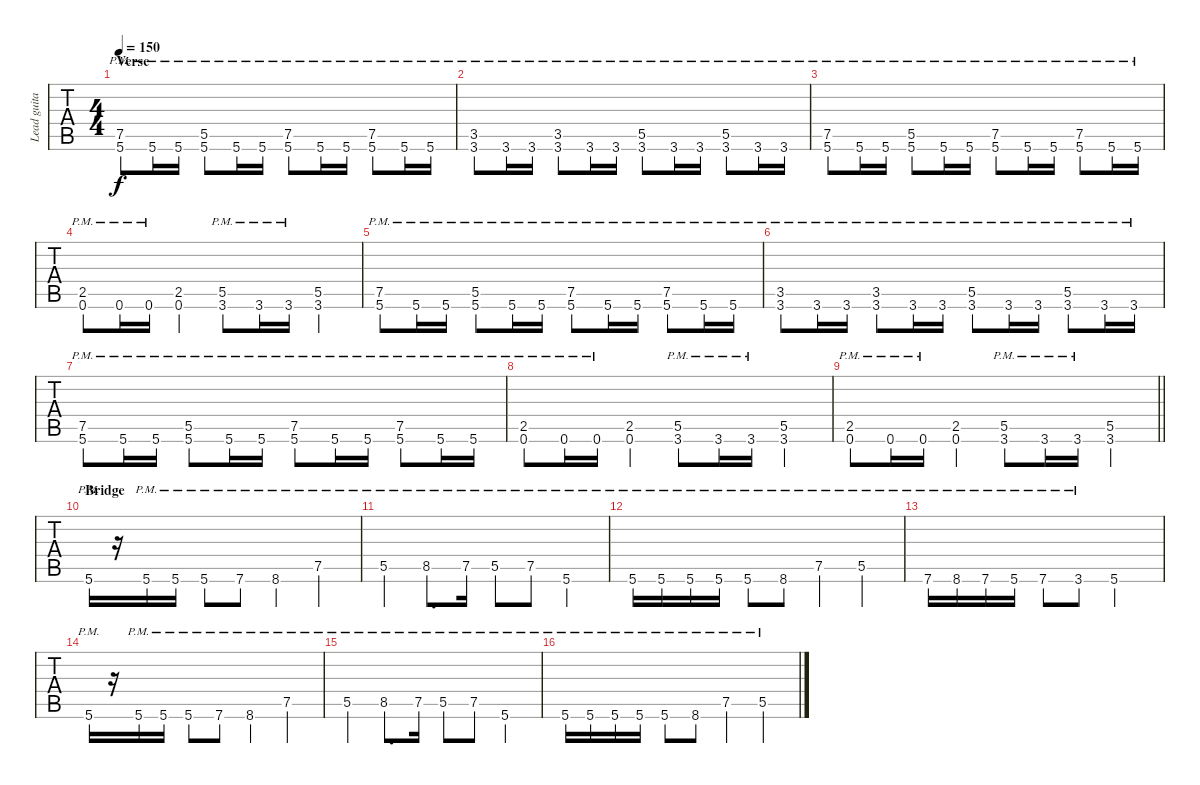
\track ("Lead guitar" "Lead guita") {instrument overdrivenguitar}
\staff {tabs}
\tuning (D4 A3 F3 C3 G2 D2) {hide}
\ts (4 4)
\section ("" "Verse")
\tempo 150
\clef g2
\ks c
(7.5 5.6{pm}).8{dy f} 5.6{pm}.16 5.6{pm}.16 (5.5 5.6{pm}).8 5.6{pm}.16 5.6{pm}.16 (7.5 5.6{pm}).8 5.6{pm}.16 5.6{pm}.16 (7.5 5.6{pm}).8 5.6{pm}.16 5.6{pm}.16 |
(3.5 3.6{pm}).8 3.6{pm}.16 3.6{pm}.16 (3.5 3.6{pm}).8 3.6{pm}.16 3.6{pm}.16 (5.5 3.6{pm}).8 3.6{pm}.16 3.6{pm}.16 (5.5{pm} 3.6{pm}).8 3.6{pm}.16 3.6{pm}.16 |
(7.5 5.6{pm}).8 5.6{pm}.16 5.6{pm}.16 (5.5 5.6{pm}).8 5.6{pm}.16 5.6{pm}.16 (7.5 5.6{pm}).8 5.6{pm}.16 5.6{pm}.16 (7.5 5.6{pm}).8 5.6{pm}.16 5.6{pm}.16 |
(2.5{pm} 0.6{pm}).8 0.6{pm}.16 0.6{pm}.16 (2.5 0.6).4 (5.5{pm} 3.6{pm}).8 3.6{pm}.16 3.6{pm}.16 (5.5 3.6).4 |
(7.5 5.6{pm}).8 5.6{pm}.16 5.6{pm}.16 (5.5 5.6{pm}).8 5.6{pm}.16 5.6{pm}.16 (7.5 5.6{pm}).8 5.6{pm}.16 5.6{pm}.16 (7.5 5.6{pm}).8 5.6{pm}.16 5.6{pm}.16 |
(3.5 3.6{pm}).8 3.6{pm}.16 3.6{pm}.16 (3.5 3.6{pm}).8 3.6{pm}.16 3.6{pm}.16 (5.5 3.6{pm}).8 3.6{pm}.16 3.6{pm}.16 (5.5{pm} 3.6{pm}).8 3.6{pm}.16 3.6{pm}.16 |
(7.5 5.6{pm}).8 5.6{pm}.16 5.6{pm}.16 (5.5 5.6{pm}).8 5.6{pm}.16 5.6{pm}.16 (7.5 5.6{pm}).8 5.6{pm}.16 5.6{pm}.16 (7.5 5.6{pm}).8 5.6{pm}.16 5.6{pm}.16 |
(2.5{pm} 0.6{pm}).8 0.6{pm}.16 0.6{pm}.16 (2.5 0.6).4 (5.5{pm} 3.6{pm}).8 3.6{pm}.16 3.6{pm}.16 (5.5 3.6).4 |
\barLineRight lightlight
(2.5{pm} 0.6{pm}).8 0.6{pm}.16 0.6{pm}.16 (2.5 0.6).4 (5.5{pm} 3.6{pm}).8 3.6{pm}.16 3.6{pm}.16 (5.5 3.6).4 |
\section ("" "Bridge")
5.6{pm}.16 r.16 5.6{pm}.16 5.6{pm}.16 5.6{pm}.8 7.6{pm}.8 8.6{pm}.4 7.5{pm}.4 |
5.5{pm}.4 8.5{pm}.8{d} 7.5{pm}.16 5.5{pm}.8 7.5{pm}.8 5.6{pm}.4 |
5.6{pm}.16 5.6{pm}.16 5.6{pm}.16 5.6{pm}.16 5.6{pm}.8 8.6{pm}.8 7.5{pm}.4 5.5{pm}.4 |
7.6{pm}.16 8.6{pm}.16 7.6{pm}.16 5.6{pm}.16 7.6{pm}.8 3.6{pm}.8 5.6.2 |
5.6{pm}.16 r.16 5.6{pm}.16 5.6{pm}.16 5.6{pm}.8 7.6{pm}.8 8.6{pm}.4 7.5{pm}.4 |
5.5{pm}.4 8.5{pm}.8{d} 7.5{pm}.16 5.5{pm}.8 7.5{pm}.8 5.6{pm}.4 |
5.6{pm}.16 5.6{pm}.16 5.6{pm}.16 5.6{pm}.16 5.6{pm}.8 8.6{pm}.8 7.5{pm}.4 5.5{pm}.4
